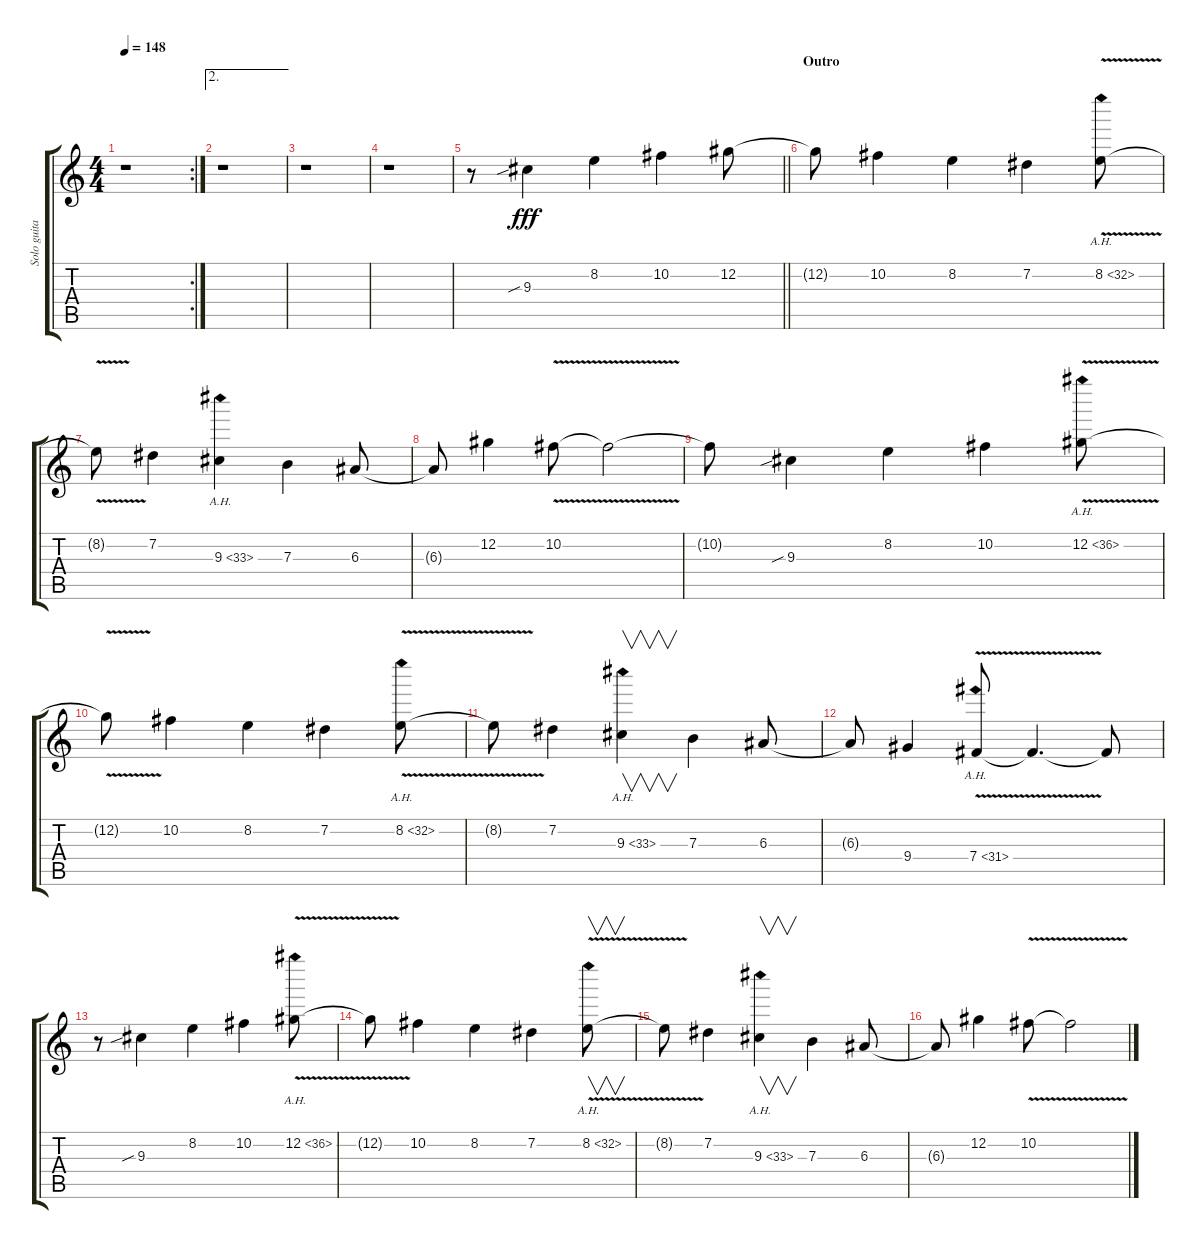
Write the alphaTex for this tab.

\track ("Solo guitar" "Solo guita") {instrument overdrivenguitar}
\staff {score tabs}
\tuning (Db4 Ab3 E3 B2 Gb2 Db2) {hide}
\rc 2
\ts (4 4)
\tempo 148
\clef g2
\ks c
r.1{dy fff} |
\ae 2
r.1 |
r.1 |
r.1 |
\barLineRight lightlight
r.8 9.3{sib}.4 8.2.4 10.2.4 12.2.8 |
\section ("" "Outro")
12.2{t}.8 10.2.4 8.2.4 7.2.4 8.2{ah 24 v}.8 |
8.2{t}.8 7.2.4 9.3{ah 24}.4 7.3.4 6.3.8 |
6.3{t}.8 12.2.4 10.2{v}.8 10.2{t}.2 |
10.2{t}.8 9.3{sib}.4 8.2.4 10.2.4 12.2{ah 24 v}.8 |
12.2{t}.8 10.2.4 8.2.4 7.2.4 8.2{ah 24 v}.8 |
8.2{t}.8 7.2.4 9.3{ah 24}.4{v} 7.3.4 6.3.8 |
6.3{t}.8 9.4.4 7.4{ah 24 v}.8 7.4{t}.4{d} 7.4{t}.8 |
r.8 9.3{sib}.4 8.2.4 10.2.4 12.2{ah 24 v}.8 |
12.2{t}.8 10.2.4 8.2.4 7.2.4 8.2{ah 24 v}.8{v} |
8.2{t}.8 7.2.4 9.3{ah 24}.4{v} 7.3.4 6.3.8 |
6.3{t}.8 12.2.4 10.2{v}.8 10.2{t}.2
